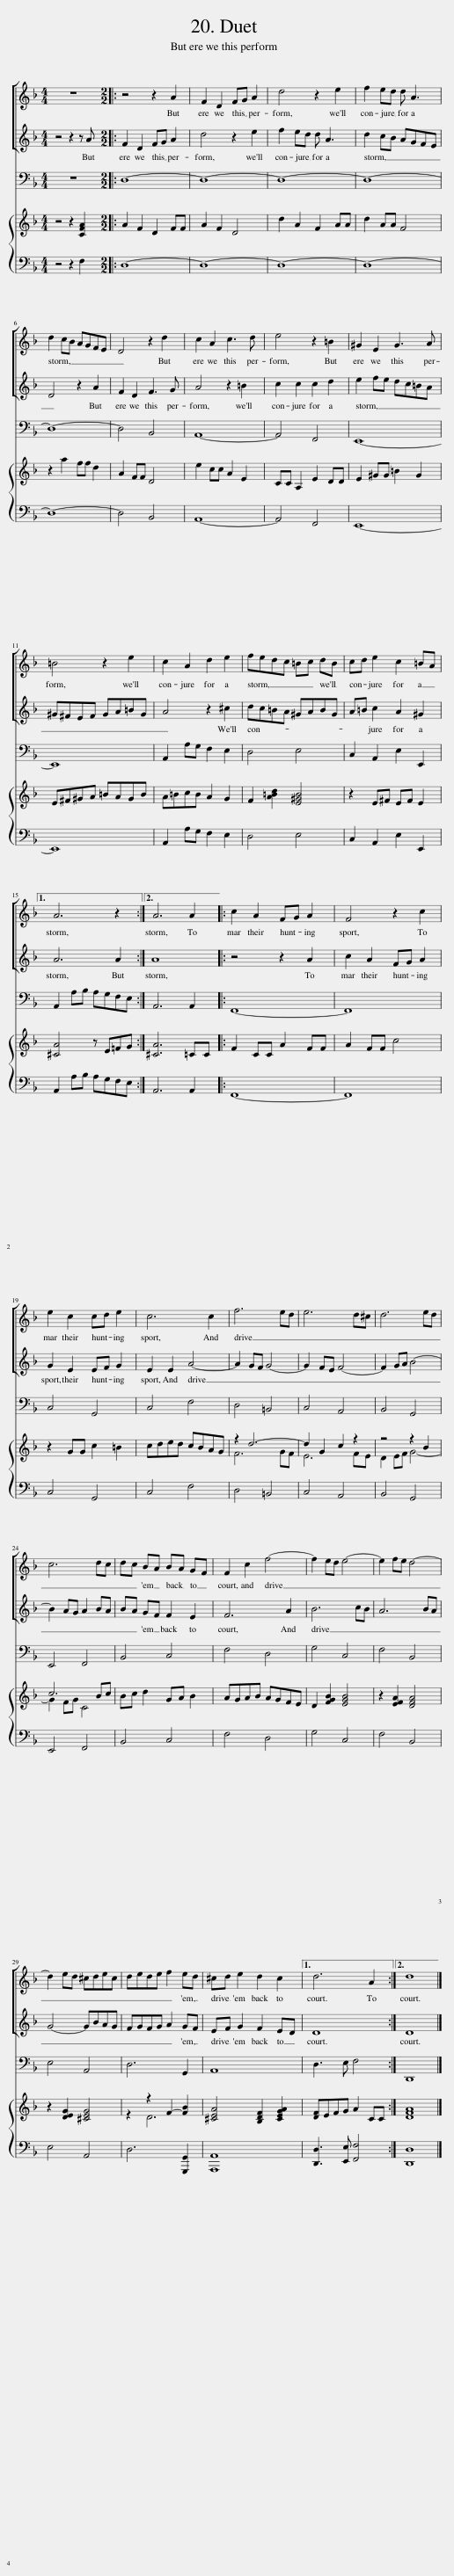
X:1
%%score [ 1 2 ] 3 { ( 4 5 ) 6 }
L:1/8
Q:1/4=130
M:4/4
I:linebreak $
K:F
V:1 treble
V:2 treble
V:3 bass
V:4 treble
V:5 treble
V:6 bass
V:1
 z8 |:[M:2/2] z4 z2 A2 | F2 D2 FG A2 | d4 z2 e2 | f2 ed d A3 |$ %5
 d2 cB AGFE | D4 z2 d2 | c2 A2 c3 d | e4 z2 =B2 | ^G2 E2 G3 A |$ %10
 =B4 z2 e2 | c2 A2 d2 e2 | fedc =Bc dB | cd e2 c2 =BA |1$ A6 z2 :|2 %15
 A6 A2 |: c2 A2 FG A2 | F4 z2 c2 |$ e2 c2 cd e2 | c6 c2 | %20
 f6 ed | e6 d^c | d6 ed |$ c6 dc | dc BA BA GF | %25
 F2 c2 f4- | f2 ed e4- | e2 fe d4- |$ d2 ed ^cdec | dede f2 ed | %30
 ^cd e2 d2 c2 |1 d6 A2 :|2 d8 |] %33
V:2
 z4 z2 z A |:[M:2/2] F2 D2 FG A2 | d4 z2 e2 | f2 ed d A3 | d2 cB AGFE |$ %5
 D4 z2 A2 | F2 D2 F3 G | A4 z2 =B2 | c2 c2 c2 d2 | e2 fe dc=BA |$ %10
 ^G^FEF GA=BG | A4 z2 ^c2 | dc=BA ^GABG | A=B c2 A2 ^G2 |1$ A6 A2 :|2 %15
 A8 |: z4 z2 A2 | c2 A2 FG A2 |$ G2 E2 EF G2 | E2 E2 A4- | %20
 A2 GF G4- | G2 FE F4- | F2 GA B4- |$ B2 AG A2 BA | BA GF F2 E2 | %25
 F6 A2 | B6 cB | A6 BA |$ G4- GBAG | FGFG A2 GF | %30
 EF G2 F2 ED |1 D8 :|2 D8 |] %33
V:3
 z8 |:[M:2/2] D,8- | D,8- | D,8- | D,8- |$ %5
 D,8- | D,4 B,,4 | A,,8- | A,,4 F,,4 | E,,8- |$ %10
 E,,8 | A,,2 A,G, F,2 E,2 | D,4 E,4 | C,2 A,,2 E,2 E,,2 |1$ A,,2 A,B, A,G,F,E, :|2 %15
 A,,6 A,,2 |: F,,8- | F,,8 |$ C,4 G,,4 | C,4 F,4 | %20
 D,4 =B,,4 | C,4 A,,4 | B,,4 G,,4 |$ E,,4 F,,4 | B,,4 C,4 | %25
 F,4 D,4 | G,4 C,4 | F,4 B,,4 |$ E,4 A,,4 | D,6 G,,2 | %30
 A,,8 |1 D,3 E, F,4 :|2 D,,8 |] %33
V:4
 z4 z2 [CFA]2 |:[M:2/2] A2 F2 D2 FF | A2 F2 D4 | d2 A2 F2 AA | d2 AA F4 |$ %5
 z2 a2 ff d2 | A2 FF D4 | e2 cc A2 E2 | CC A,2 E2 DD | E2 ^GG =B2 G2 |$ %10
 E^F^GA =BAGB | A=BcB A2 G2 | F2 [A=Bd]2 [E^GB]4 | z2 E^F EF E2 |1$ [^CA]4 z E=FG :|2 %15
 [^CA]6 =CC |: F2 CC A2 FF | A2 FF c4 |$ z2 GG c2 =B2 | cded cBAG | %20
 z2 d6- | d2 G2 c2 z2 | z4 z2 B2 |$ c6 Bc | Bc d2 GA B2 | %25
 AGAB AGFE | D2 [FGB]2 [EGB]4 | z2 [EFA]2 [DFA]4 |$ z2 [DEG]2 [^CEG]4 | z2 z2 F2- [FB]2 | %30
 [^CEA]4 [B,DF]2 [CEGA]2 |1 [DF]EFG A2 CC :|2 [DFA]8 |] %33
V:5
 x8 |:[M:2/2] x8 | x8 | x8 | x8 |$ %5
 x8 | x8 | x8 | x8 | x8 |$ %10
 x8 | x8 | x8 | x8 |1$ x8 :|2 %15
 x8 |: x8 | x8 |$ x8 | x8 | %20
 F6 GF | E6 FE | D2 EF G4- |$ G2 FG C4 | x8 | %25
 x8 | x8 | x8 |$ x8 | x2 D6 | %30
 x8 |1 x8 :|2 x8 |] %33
V:6
 z4 z2 F,2 |:[M:2/2] D,8- | D,8- | D,8- | D,8- |$ %5
 D,8- | D,4 B,,4 | A,,8- | A,,4 F,,4 | E,,8- |$ %10
 E,,8 | A,,2 A,G, F,2 E,2 | D,4 E,4 | C,2 A,,2 E,2 E,,2 |1$ A,,2 A,B, A,G,F,E, :|2 %15
 A,,6 A,,2 |: F,,8- | F,,8 |$ C,4 G,,4 | C,4 F,4 | %20
 D,4 =B,,4 | C,4 A,,4 | B,,4 G,,4 |$ E,,4 F,,4 | B,,4 C,4 | %25
 F,4 D,4 | G,4 C,4 | F,4 B,,4 |$ E,4 A,,4 | D,6 [G,,,G,,]2 | %30
 [A,,,A,,]8 |1 [D,,D,]3 [E,,E,] [F,,F,]4 :|2 [D,,D,]8 |] %33
